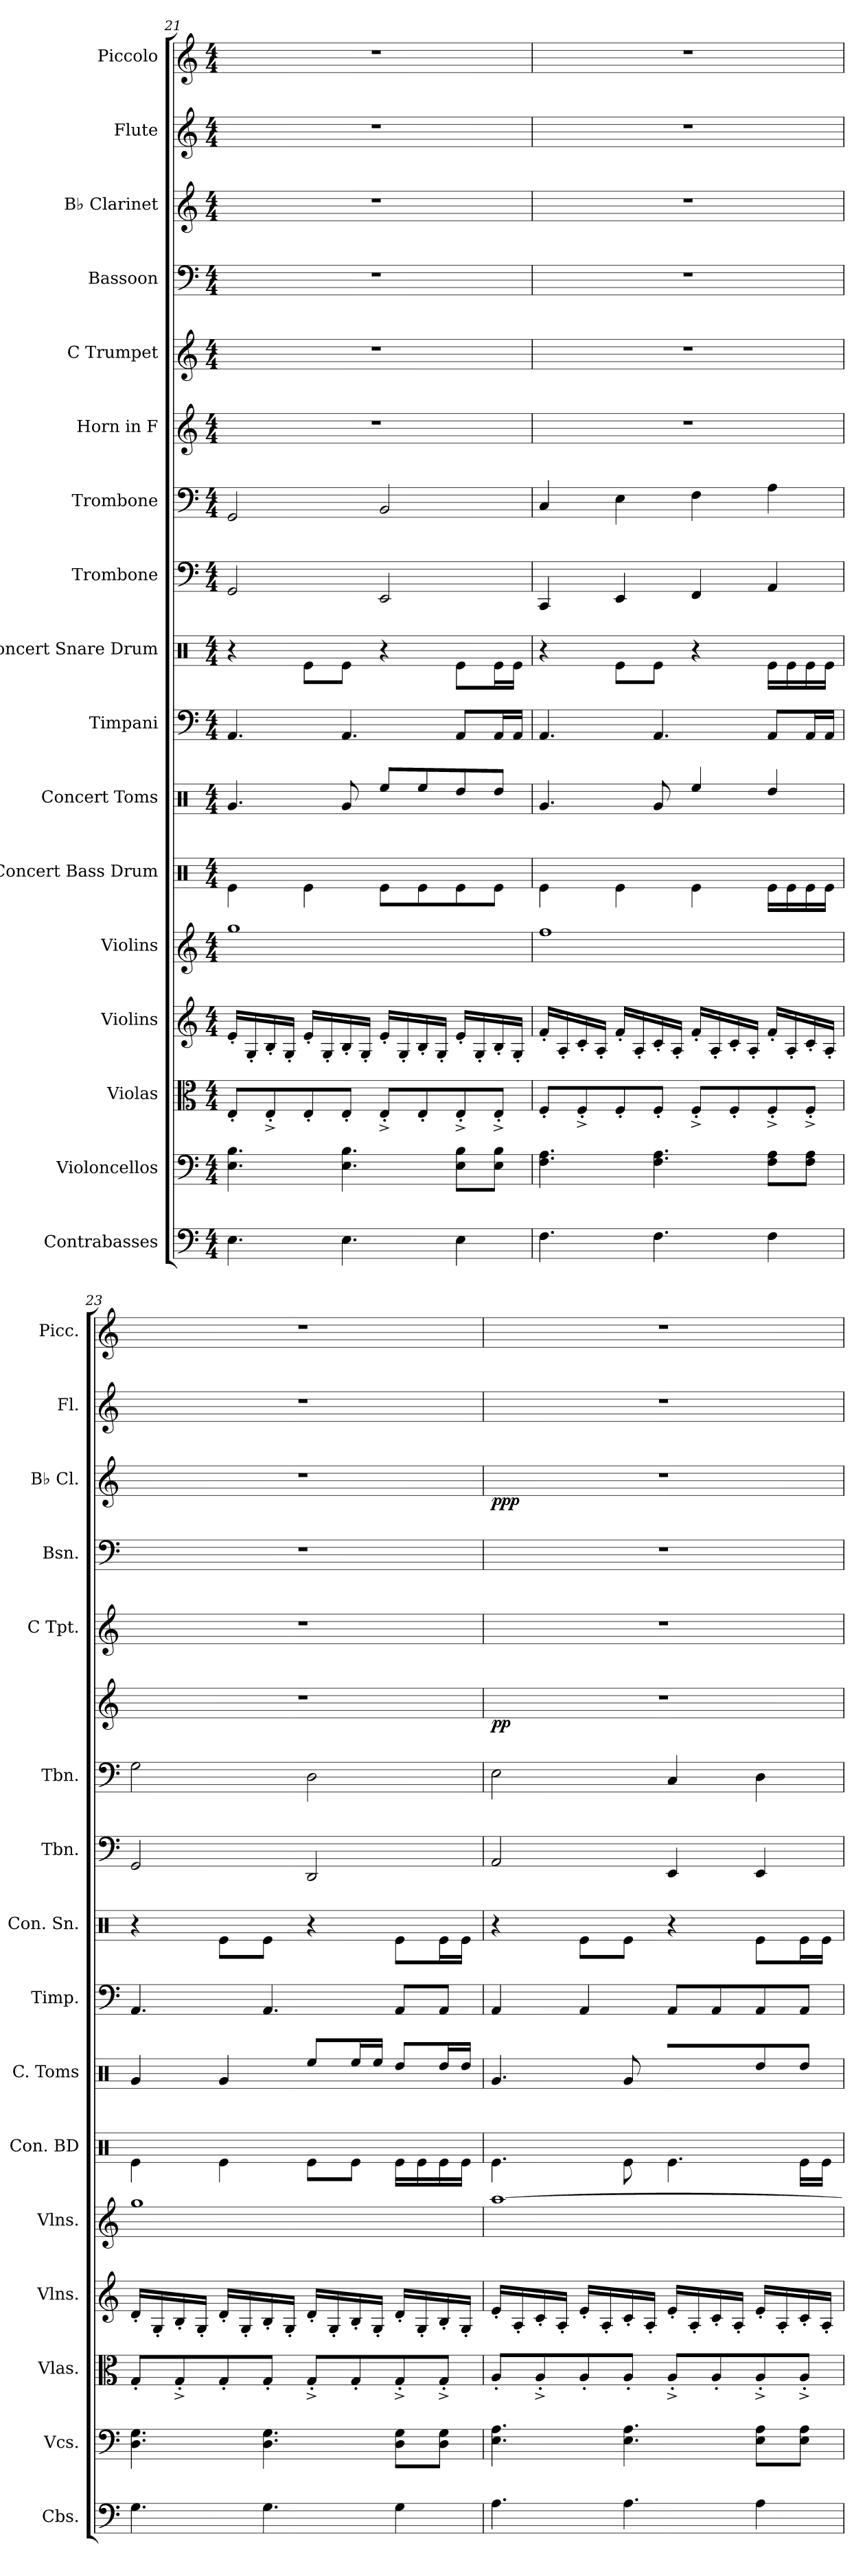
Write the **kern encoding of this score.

**kern	**kern	**kern	**kern	**kern	**kern	**kern	**kern	**kern	**kern	**kern	**kern	**dynam	**kern	**kern	**kern	**dynam	**kern	**kern
*part17	*part16	*part15	*part14	*part13	*part12	*part11	*part10	*part9	*part8	*part7	*part6	*part6	*part5	*part4	*part3	*part3	*part2	*part1
*staff17	*staff16	*staff15	*staff14	*staff13	*staff12	*staff11	*staff10	*staff9	*staff8	*staff7	*staff6	*staff6	*staff5	*staff4	*staff3	*staff3	*staff2	*staff1
*I"Contrabasses	*I"Violoncellos	*I"Violas	*I"Violins	*I"Violins	*I"Concert Bass Drum	*I"Concert Toms	*I"Timpani	*I"Concert Snare Drum	*I"Trombone	*I"Trombone	*I"Horn in F	*	*I"C Trumpet	*I"Bassoon	*I"B♭ Clarinet	*	*I"Flute	*I"Piccolo
*I'Cbs.	*I'Vcs.	*I'Vlas.	*I'Vlns.	*I'Vlns.	*I'Con. BD	*I'C. Toms	*I'Timp.	*I'Con. Sn.	*I'Tbn.	*I'Tbn.	*	*	*I'C Tpt.	*I'Bsn.	*I'B♭ Cl.	*	*I'Fl.	*I'Picc.
*clefF4	*clefF4	*clefC3	*clefG2	*clefG2	*clefX	*clefX	*clefF4	*clefX	*clefF4	*clefF4	*clefG2	*	*clefG2	*clefF4	*clefG2	*	*clefG2	*clefG2
*ITrd7c12	*	*	*	*	*	*	*	*	*	*	*ITrd4c7	*	*	*	*ITrd1c2	*	*	*ITrd-7c-12
*k[]	*k[]	*k[]	*k[]	*k[]	*k[]	*k[]	*k[]	*k[]	*k[]	*k[]	*k[b-]	*	*k[]	*k[]	*k[b-e-]	*	*k[]	*k[]
*M4/4	*M4/4	*M4/4	*M4/4	*M4/4	*M4/4	*M4/4	*M4/4	*M4/4	*M4/4	*M4/4	*M4/4	*	*M4/4	*M4/4	*M4/4	*	*M4/4	*M4/4
=21	=21	=21	=21	=21	=21	=21	=21	=21	=21	=21	=21	=21	=21	=21	=21	=21	=21	=21
4.EE\	4.E\ 4.B\	8E'/L	16e'/LL	1gg	4Re\	4.Rg/	4.AA/	4r	2GG/	2GG/	1r	.	1r	1r	1r	.	1r	1r
.	.	.	16G'/	.	.	.	.	.	.	.	.	.	.	.	.	.	.	.
.	.	8E'^/	16B'/	.	.	.	.	.	.	.	.	.	.	.	.	.	.	.
.	.	.	16G'/JJ	.	.	.	.	.	.	.	.	.	.	.	.	.	.	.
.	.	8E'/	16e'/LL	.	4Re\	.	.	8Re\L	.	.	.	.	.	.	.	.	.	.
.	.	.	16G'/	.	.	.	.	.	.	.	.	.	.	.	.	.	.	.
4.EE\	4.E\ 4.B\	8E'/J	16B'/	.	.	8Rg/	4.AA/	8Re\J	.	.	.	.	.	.	.	.	.	.
.	.	.	16G'/JJ	.	.	.	.	.	.	.	.	.	.	.	.	.	.	.
.	.	8E'^/L	16e'/LL	.	8Re\L	8Ree/L	.	4r	2EE/	2BB/	.	.	.	.	.	.	.	.
.	.	.	16G'/	.	.	.	.	.	.	.	.	.	.	.	.	.	.	.
.	.	8E'/	16B'/	.	8Re\	8Ree/	.	.	.	.	.	.	.	.	.	.	.	.
.	.	.	16G'/JJ	.	.	.	.	.	.	.	.	.	.	.	.	.	.	.
4EE\	8E\ 8B\L	8E'^/	16e'/LL	.	8Re\	8Rdd/	8AA/L	8Re\L	.	.	.	.	.	.	.	.	.	.
.	.	.	16G'/	.	.	.	.	.	.	.	.	.	.	.	.	.	.	.
.	8E\ 8B\J	8E'^/J	16B'/	.	8Re\J	8Rdd/J	16AA/L	16Re\L	.	.	.	.	.	.	.	.	.	.
.	.	.	16G'/JJ	.	.	.	16AA/JJ	16Re\JJ	.	.	.	.	.	.	.	.	.	.
=22	=22	=22	=22	=22	=22	=22	=22	=22	=22	=22	=22	=22	=22	=22	=22	=22	=22	=22
4.FF\	4.F\ 4.A\	8F'/L	16f'/LL	1ff	4Re\	4.Rg/	4.AA/	4r	4CC/	4C/	1r	.	1r	1r	1r	.	1r	1r
.	.	.	16A'/	.	.	.	.	.	.	.	.	.	.	.	.	.	.	.
.	.	8F'^/	16c'/	.	.	.	.	.	.	.	.	.	.	.	.	.	.	.
.	.	.	16A'/JJ	.	.	.	.	.	.	.	.	.	.	.	.	.	.	.
.	.	8F'/	16f'/LL	.	4Re\	.	.	8Re\L	4EE/	4E\	.	.	.	.	.	.	.	.
.	.	.	16A'/	.	.	.	.	.	.	.	.	.	.	.	.	.	.	.
4.FF\	4.F\ 4.A\	8F'/J	16c'/	.	.	8Rg/	4.AA/	8Re\J	.	.	.	.	.	.	.	.	.	.
.	.	.	16A'/JJ	.	.	.	.	.	.	.	.	.	.	.	.	.	.	.
.	.	8F'^/L	16f'/LL	.	4Re\	4Ree/	.	4r	4FF/	4F\	.	.	.	.	.	.	.	.
.	.	.	16A'/	.	.	.	.	.	.	.	.	.	.	.	.	.	.	.
.	.	8F'/	16c'/	.	.	.	.	.	.	.	.	.	.	.	.	.	.	.
.	.	.	16A'/JJ	.	.	.	.	.	.	.	.	.	.	.	.	.	.	.
4FF\	8F\ 8A\L	8F'^/	16f'/LL	.	16Re\LL	4Rdd/	8AA/L	16Re\LL	4AA/	4A\	.	.	.	.	.	.	.	.
.	.	.	16A'/	.	16Re\	.	.	16Re\	.	.	.	.	.	.	.	.	.	.
.	8F\ 8A\J	8F'^/J	16c'/	.	16Re\	.	16AA/L	16Re\	.	.	.	.	.	.	.	.	.	.
.	.	.	16A'/JJ	.	16Re\JJ	.	16AA/JJ	16Re\JJ	.	.	.	.	.	.	.	.	.	.
!!LO:PB:g=z
=23	=23	=23	=23	=23	=23	=23	=23	=23	=23	=23	=23	=23	=23	=23	=23	=23	=23	=23
4.GG\	4.D\ 4.G\	8G'/L	16d'/LL	1gg	4Re\	4Rg/	4.AA/	4r	2GG/	2G\	1r	.	1r	1r	1r	.	1r	1r
.	.	.	16G'/	.	.	.	.	.	.	.	.	.	.	.	.	.	.	.
.	.	8G'^/	16B'/	.	.	.	.	.	.	.	.	.	.	.	.	.	.	.
.	.	.	16G'/JJ	.	.	.	.	.	.	.	.	.	.	.	.	.	.	.
.	.	8G'/	16d'/LL	.	4Re\	4Rg/	.	8Re\L	.	.	.	.	.	.	.	.	.	.
.	.	.	16G'/	.	.	.	.	.	.	.	.	.	.	.	.	.	.	.
4.GG\	4.D\ 4.G\	8G'/J	16B'/	.	.	.	4.AA/	8Re\J	.	.	.	.	.	.	.	.	.	.
.	.	.	16G'/JJ	.	.	.	.	.	.	.	.	.	.	.	.	.	.	.
.	.	8G'^/L	16d'/LL	.	8Re\L	8Ree/L	.	4r	2DD/	2D\	.	.	.	.	.	.	.	.
.	.	.	16G'/	.	.	.	.	.	.	.	.	.	.	.	.	.	.	.
.	.	8G'/	16B'/	.	8Re\J	16Ree/L	.	.	.	.	.	.	.	.	.	.	.	.
.	.	.	16G'/JJ	.	.	16Ree/JJ	.	.	.	.	.	.	.	.	.	.	.	.
4GG\	8D\ 8G\L	8G'^/	16d'/LL	.	16Re\LL	8Rdd/L	8AA/L	8Re\L	.	.	.	.	.	.	.	.	.	.
.	.	.	16G'/	.	16Re\	.	.	.	.	.	.	.	.	.	.	.	.	.
.	8D\ 8G\J	8G'^/J	16B'/	.	16Re\	16Rdd/L	8AA/J	16Re\L	.	.	.	.	.	.	.	.	.	.
.	.	.	16G'/JJ	.	16Re\JJ	16Rdd/JJ	.	16Re\JJ	.	.	.	.	.	.	.	.	.	.
=24	=24	=24	=24	=24	=24	=24	=24	=24	=24	=24	=24	=24	=24	=24	=24	=24	=24	=24
!	!	!	!	!	!	!	!	!	!	!	!	!LO:DY:b	!	!	!	!LO:DY:b	!	!
4.AA\	4.E\ 4.A\	8A'/L	16e'/LL	[1aa	4.Re\	4.Rg/	4AA/	4r	2AA/	2E\	1r	pp	1r	1r	1r	ppp	1r	1r
.	.	.	16A'/	.	.	.	.	.	.	.	.	.	.	.	.	.	.	.
.	.	8A'^/	16c'/	.	.	.	.	.	.	.	.	.	.	.	.	.	.	.
.	.	.	16A'/JJ	.	.	.	.	.	.	.	.	.	.	.	.	.	.	.
.	.	8A'/	16e'/LL	.	.	.	4AA/	8Re\L	.	.	.	.	.	.	.	.	.	.
.	.	.	16A'/	.	.	.	.	.	.	.	.	.	.	.	.	.	.	.
4.AA\	4.E\ 4.A\	8A'/J	16c'/	.	8Re\	8Rg/	.	8Re\J	.	.	.	.	.	.	.	.	.	.
.	.	.	16A'/JJ	.	.	.	.	.	.	.	.	.	.	.	.	.	.	.
.	.	8A'^/L	16e'/LL	.	4.Re\	8R/L	8AA/L	4r	4EE/	4C/	.	.	.	.	.	.	.	.
.	.	.	16A'/	.	.	.	.	.	.	.	.	.	.	.	.	.	.	.
.	.	8A'/	16c'/	.	.	8R/	8AA/	.	.	.	.	.	.	.	.	.	.	.
.	.	.	16A'/JJ	.	.	.	.	.	.	.	.	.	.	.	.	.	.	.
4AA\	8E\ 8A\L	8A'^/	16e'/LL	.	.	8Rdd/	8AA/	8Re\L	4EE/	4D\	.	.	.	.	.	.	.	.
.	.	.	16A'/	.	.	.	.	.	.	.	.	.	.	.	.	.	.	.
.	8E\ 8A\J	8A'^/J	16c'/	.	16Re\LL	8Rdd/J	8AA/J	16Re\L	.	.	.	.	.	.	.	.	.	.
.	.	.	16A'/JJ	.	16Re\JJ	.	.	16Re\JJ	.	.	.	.	.	.	.	.	.	.
=	=	=	=	=	=	=	=	=	=	=	=	=	=	=	=	=	=	=
*-	*-	*-	*-	*-	*-	*-	*-	*-	*-	*-	*-	*-	*-	*-	*-	*-	*-	*-
